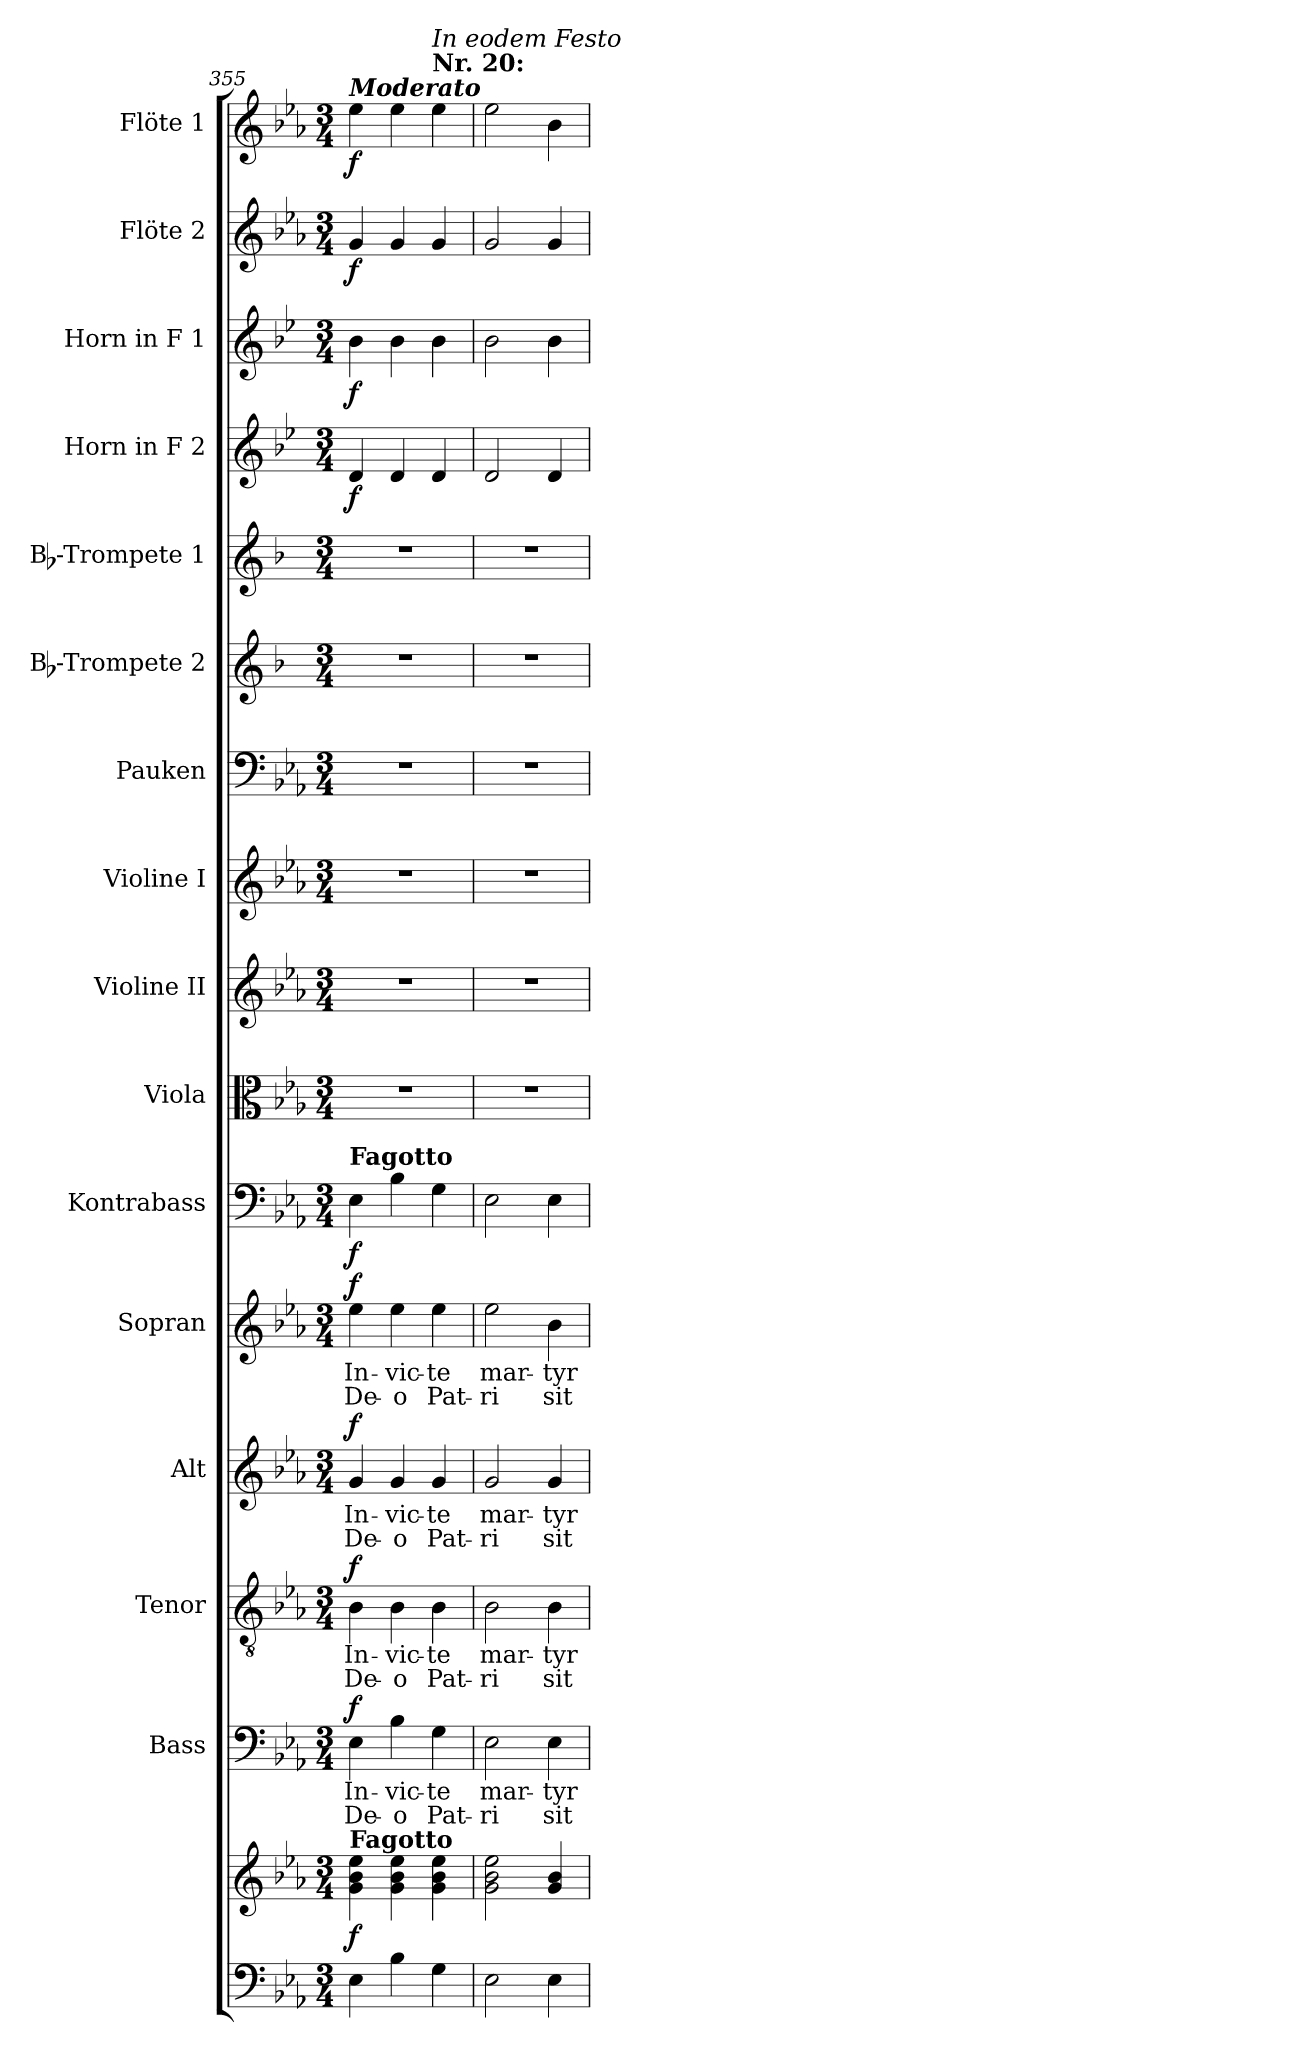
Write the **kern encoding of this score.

**kern	**kern	**dynam	**kern	**text	**text	**dynam	**kern	**text	**text	**dynam	**kern	**text	**text	**dynam	**kern	**text	**text	**dynam	**kern	**dynam	**kern	**kern	**kern	**kern	**kern	**kern	**kern	**dynam	**kern	**dynam	**kern	**dynam	**kern	**dynam
*part16	*part16	*part16	*part15	*part15	*part15	*part15	*part14	*part14	*part14	*part14	*part13	*part13	*part13	*part13	*part12	*part12	*part12	*part12	*part11	*part11	*part10	*part9	*part8	*part7	*part6	*part5	*part4	*part4	*part3	*part3	*part2	*part2	*part1	*part1
*staff17	*staff16	*staff16/17	*staff15	*staff15	*staff15	*staff15	*staff14	*staff14	*staff14	*staff14	*staff13	*staff13	*staff13	*staff13	*staff12	*staff12	*staff12	*staff12	*staff11	*staff11	*staff10	*staff9	*staff8	*staff7	*staff6	*staff5	*staff4	*staff4	*staff3	*staff3	*staff2	*staff2	*staff1	*staff1
*	*	*	*I"Bass	*	*	*	*I"Tenor	*	*	*	*I"Alt	*	*	*	*I"Sopran	*	*	*	*I"Kontrabass	*	*I"Viola	*I"Violine II	*I"Violine I	*I"Pauken	*I"Bb-Trompete 2	*I"Bb-Trompete 1	*I"Horn in F 2	*	*I"Horn in F 1	*	*I"Flöte 2	*	*I"Flöte 1	*
*	*	*	*I'B.	*	*	*	*I'T.	*	*	*	*I'A.	*	*	*	*I'S.	*	*	*	*I'Kb.	*	*I'Vla.	*I'Vl. II	*I'Vl. I	*I'Pk.	*I'Bb Trp. 2	*I'Bb Trp. 1	*	*	*	*	*I'Fl. 2	*	*I'Fl. 1	*
!!LO:PB:g=z
*clefF4	*clefG2	*	*clefF4	*	*	*	*clefGv2	*	*	*	*clefG2	*	*	*	*clefG2	*	*	*	*clefF4	*	*clefC3	*clefG2	*clefG2	*clefF4	*clefG2	*clefG2	*clefG2	*	*clefG2	*	*clefG2	*	*clefG2	*
*	*	*	*	*	*	*	*	*	*	*	*	*	*	*	*	*	*	*	*ITrd7c12	*	*	*	*	*	*ITrd1c2	*ITrd1c2	*ITrd4c7	*	*ITrd4c7	*	*	*	*	*
*k[b-e-a-]	*k[b-e-a-]	*	*k[b-e-a-]	*	*	*	*k[b-e-a-]	*	*	*	*k[b-e-a-]	*	*	*	*k[b-e-a-]	*	*	*	*k[b-e-a-]	*	*k[b-e-a-]	*k[b-e-a-]	*k[b-e-a-]	*k[b-e-a-]	*k[b-e-a-]	*k[b-e-a-]	*k[b-e-a-]	*	*k[b-e-a-]	*	*k[b-e-a-]	*	*k[b-e-a-]	*
*E-:	*E-:	*	*E-:	*	*	*	*E-:	*	*	*	*E-:	*	*	*	*E-:	*	*	*	*E-:	*	*E-:	*E-:	*E-:	*E-:	*E-:	*E-:	*E-:	*	*E-:	*	*E-:	*	*E-:	*
*M3/4	*M3/4	*	*M3/4	*	*	*	*M3/4	*	*	*	*M3/4	*	*	*	*M3/4	*	*	*	*M3/4	*	*M3/4	*M3/4	*M3/4	*M3/4	*M3/4	*M3/4	*M3/4	*	*M3/4	*	*M3/4	*	*M3/4	*
=355	=355	=355	=355	=355	=355	=355	=355	=355	=355	=355	=355	=355	=355	=355	=355	=355	=355	=355	=355	=355	=355	=355	=355	=355	=355	=355	=355	=355	=355	=355	=355	=355	=355	=355
!	!	!	!	!	!	!	!	!	!	!	!	!	!	!	!	!	!	!	!	!	!	!	!	!	!	!	!	!	!	!	!	!	!LO:TX:a:Bi:t=Moderato	!
!	!	!	!	!	!	!	!	!	!	!	!	!	!	!	!	!	!	!	!LO:TX:a:B:t=Fagotto	!	!	!	!	!	!	!	!	!	!	!	!	!	!	!
!	!LO:TX:a:B:t=Fagotto	!	!	!	!	!	!	!	!	!	!	!	!	!	!	!	!	!	!	!	!	!	!	!	!	!	!	!	!	!	!	!	!	!
!	!	!LO:DY:b	!	!LO:LY:b	!LO:LY:b	!LO:DY:a	!	!LO:LY:b	!LO:LY:b	!LO:DY:a	!	!LO:LY:b	!LO:LY:b	!LO:DY:a	!	!LO:LY:b	!LO:LY:b	!LO:DY:a	!	!LO:DY:b	!	!	!	!	!	!	!	!LO:DY:b	!	!LO:DY:b	!	!LO:DY:b	!	!LO:DY:b
4E-\	4g\ 4b-\ 4ee-\	f	4E-\	In-	De-	f	4B-\	In-	De-	f	4g/	In-	De-	f	4ee-\	In-	De-	f	4EE-\	f	2.r	2.r	2.r	2.r	2.r	2.r	4G/	f	4e-\	f	4g/	f	4ee-\	f
!	!	!	!	!LO:LY:b	!LO:LY:b	!	!	!LO:LY:b	!LO:LY:b	!	!	!LO:LY:b	!LO:LY:b	!	!	!LO:LY:b	!LO:LY:b	!	!	!	!	!	!	!	!	!	!	!	!	!	!	!	!	!
4B-\	4g\ 4b-\ 4ee-\	.	4B-\	-vic-	-o	.	4B-\	-vic-	-o	.	4g/	-vic-	-o	.	4ee-\	-vic-	-o	.	4BB-\	.	.	.	.	.	.	.	4G/	.	4e-\	.	4g/	.	4ee-\	.
!	!	!	!	!	!	!	!	!	!	!	!	!	!	!	!	!	!	!	!	!	!	!	!	!	!	!	!	!	!	!	!	!	!LO:TX:a:B:t=Nr. 20&colon;	!
!	!	!	!	!	!	!	!	!	!	!	!	!	!	!	!	!	!	!	!	!	!	!	!	!	!	!	!	!	!	!	!	!	!LO:TX:a:i:t=In eodem Festo	!
!	!	!	!	!LO:LY:b	!LO:LY:b	!	!	!LO:LY:b	!LO:LY:b	!	!	!LO:LY:b	!LO:LY:b	!	!	!LO:LY:b	!LO:LY:b	!	!	!	!	!	!	!	!	!	!	!	!	!	!	!	!	!
4G\	4g\ 4b-\ 4ee-\	.	4G\	-te	Pat-	.	4B-\	-te	Pat-	.	4g/	-te	Pat-	.	4ee-\	-te	Pat-	.	4GG\	.	.	.	.	.	.	.	4G/	.	4e-\	.	4g/	.	4ee-\	.
=356	=356	=356	=356	=356	=356	=356	=356	=356	=356	=356	=356	=356	=356	=356	=356	=356	=356	=356	=356	=356	=356	=356	=356	=356	=356	=356	=356	=356	=356	=356	=356	=356	=356	=356
!	!	!	!	!LO:LY:b	!LO:LY:b	!	!	!LO:LY:b	!LO:LY:b	!	!	!LO:LY:b	!LO:LY:b	!	!	!LO:LY:b	!LO:LY:b	!	!	!	!	!	!	!	!	!	!	!	!	!	!	!	!	!
2E-\	2g\ 2b-\ 2ee-\	.	2E-\	mar-	-ri	.	2B-\	mar-	-ri	.	2g/	mar-	-ri	.	2ee-\	mar-	-ri	.	2EE-\	.	2.r	2.r	2.r	2.r	2.r	2.r	2G/	.	2e-\	.	2g/	.	2ee-\	.
!	!	!	!	!LO:LY:b	!LO:LY:b	!	!	!LO:LY:b	!LO:LY:b	!	!	!LO:LY:b	!LO:LY:b	!	!	!LO:LY:b	!LO:LY:b	!	!	!	!	!	!	!	!	!	!	!	!	!	!	!	!	!
4E-\	4g/ 4b-/	.	4E-\	-tyr	sit	.	4B-\	-tyr	sit	.	4g/	-tyr	sit	.	4b-\	-tyr	sit	.	4EE-\	.	.	.	.	.	.	.	4G/	.	4e-\	.	4g/	.	4b-\	.
=	=	=	=	=	=	=	=	=	=	=	=	=	=	=	=	=	=	=	=	=	=	=	=	=	=	=	=	=	=	=	=	=	=	=
*-	*-	*-	*-	*-	*-	*-	*-	*-	*-	*-	*-	*-	*-	*-	*-	*-	*-	*-	*-	*-	*-	*-	*-	*-	*-	*-	*-	*-	*-	*-	*-	*-	*-	*-
